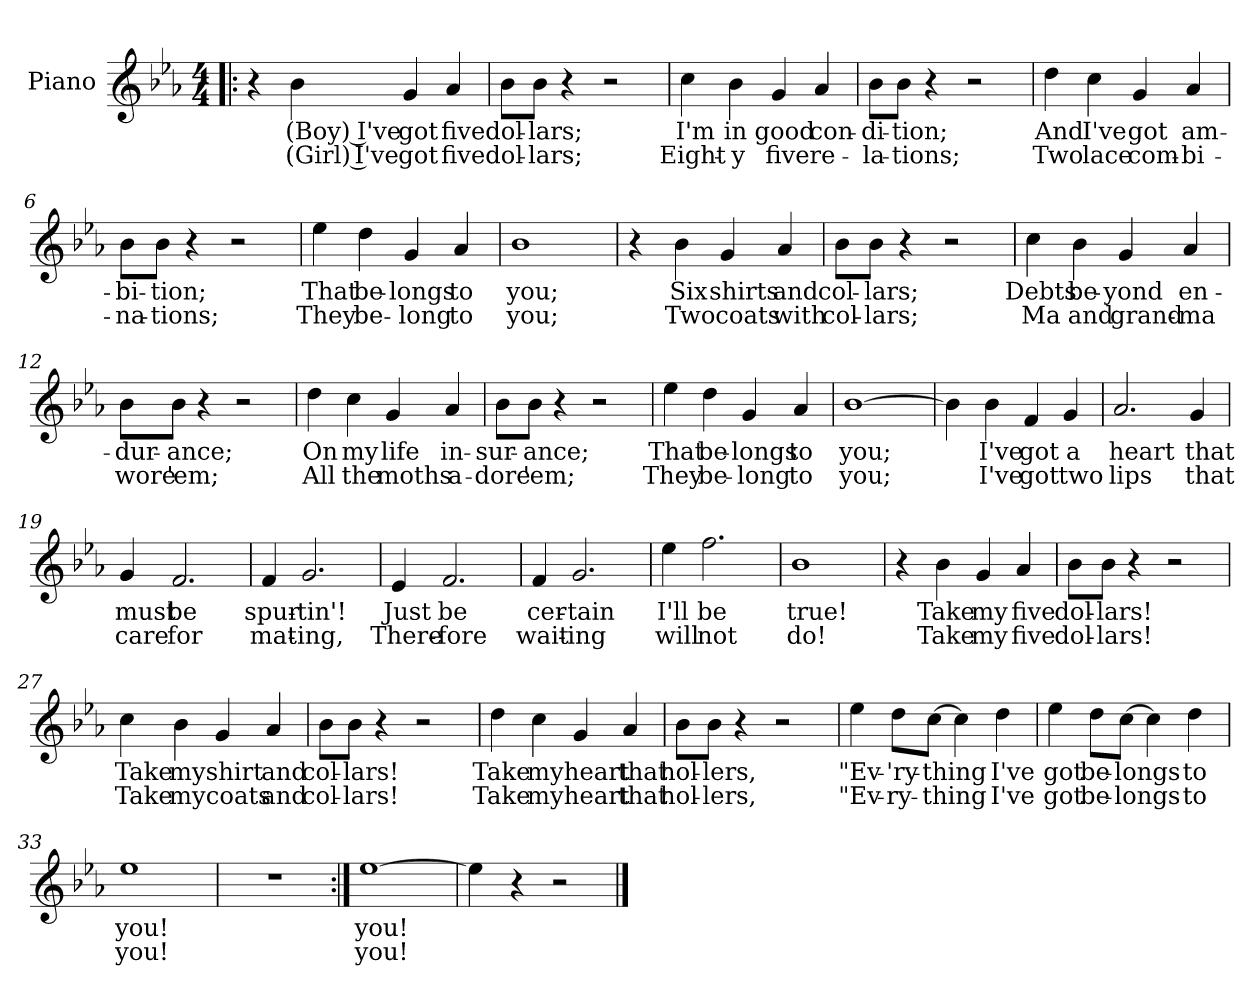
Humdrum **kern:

**kern	**text	**text
*part1	*part1	*part1
*staff1	*staff1	*staff1
*I"Piano	*	*
*I'Pno.	*	*
*clefG2	*	*
*k[b-e-a-]	*	*
*E-:	*	*
*M4/4	*	*
=1!|:	=1!|:	=1!|:
4r	.	.
4b-\	(Boy) I've	(Girl) I've
4g/	got	got
4a-/	five	five
=2	=2	=2
8b-\L	dol-	dol-
8b-\J	-lars;	-lars;
4r	.	.
2r	.	.
=3	=3	=3
4cc\	I'm	Eight-
4b-\	in	-y
4g/	good	five
4a-/	con-	re-
=4	=4	=4
8b-\L	-di-	-la-
8b-\J	-tion;	-tions;
4r	.	.
2r	.	.
!!LO:LB:g=z
=5	=5	=5
4dd\	And	Two
4cc\	I've	lace
4g/	got	com-
4a-/	am-	-bi-
=6	=6	=6
8b-\L	-bi-	-na-
8b-\J	-tion;	-tions;
4r	.	.
2r	.	.
=7	=7	=7
4ee-\	That	They
4dd\	be-	be-
4g/	-longs	-long
4a-/	to	to
=8	=8	=8
1b-	you;	you;
=9	=9	=9
4r	.	.
4b-\	Six	Two
4g/	shirts	coats
4a-/	and	with
!!LO:LB:g=z
=10	=10	=10
8b-\L	col-	col-
8b-\J	-lars;	-lars;
4r	.	.
2r	.	.
=11	=11	=11
4cc\	Debts	Ma
4b-\	be-	and
4g/	-yond	grand-
4a-/	en-	-ma
=12	=12	=12
8b-\L	-dur-	wore
8b-\J	-ance;	'em;
4r	.	.
2r	.	.
=13	=13	=13
4dd\	On	All
4cc\	my	the
4g/	life	moths
4a-/	in-	a-
=14	=14	=14
8b-\L	-sur-	-dore
8b-\J	-ance;	'em;
4r	.	.
2r	.	.
!!LO:LB:g=z
=15	=15	=15
4ee-\	That	They
4dd\	be-	be-
4g/	-longs	-long
4a-/	to	to
=16	=16	=16
[1b-	you;	you;
=17	=17	=17
4b-\]	.	.
4b-\	I've	I've
4f/	got	got
4g/	a	two
=18	=18	=18
2.a-/	heart	lips
4g/	that	that
=19	=19	=19
4g/	must	care
2.f/	be	for
!!LO:LB:g=z
=20	=20	=20
4f/	spur-	mat-
2.g/	-tin'!	-ing,
=21	=21	=21
4e-/	Just	There-
2.f/	be	-fore
=22	=22	=22
4f/	cer-	wait-
2.g/	-tain	-ing
=23	=23	=23
4ee-\	I'll	will
2.ff\	be	not
=24	=24	=24
1b-	true!	do!
=25	=25	=25
4r	.	.
4b-\	Take	Take
4g/	my	my
4a-/	five	five
!!LO:LB:g=z
=26	=26	=26
8b-\L	dol-	dol-
8b-\J	-lars!	-lars!
4r	.	.
2r	.	.
=27	=27	=27
4cc\	Take	Take
4b-\	my	my
4g/	shirt	coats
4a-/	and	and
=28	=28	=28
8b-\L	col-	col-
8b-\J	-lars!	-lars!
4r	.	.
2r	.	.
=29	=29	=29
4dd\	Take	Take
4cc\	my	my
4g/	heart	heart
4a-/	that	that
=30	=30	=30
8b-\L	hol-	hol-
8b-\J	-lers,	-lers,
4r	.	.
2r	.	.
!!LO:LB:g=z
=31	=31	=31
4ee-\	"Ev-	"Ev-
8dd\L	-'ry-	-ry-
[8cc\J	-thing	-thing
4cc\]	.	.
4dd\	I've	I've
=32	=32	=32
4ee-\	got	got
8dd\L	be-	be-
[8cc\J	-longs	-longs
4cc\]	.	.
4dd\	to	to
=33	=33	=33
1ee-	you!	you!
=34	=34	=34
1r	.	.
=35:|!	=35:|!	=35:|!
[1ee-	you!	you!
=36	=36	=36
4ee-\]	.	.
4r	.	.
2r	.	.
==	==	==
*-	*-	*-
